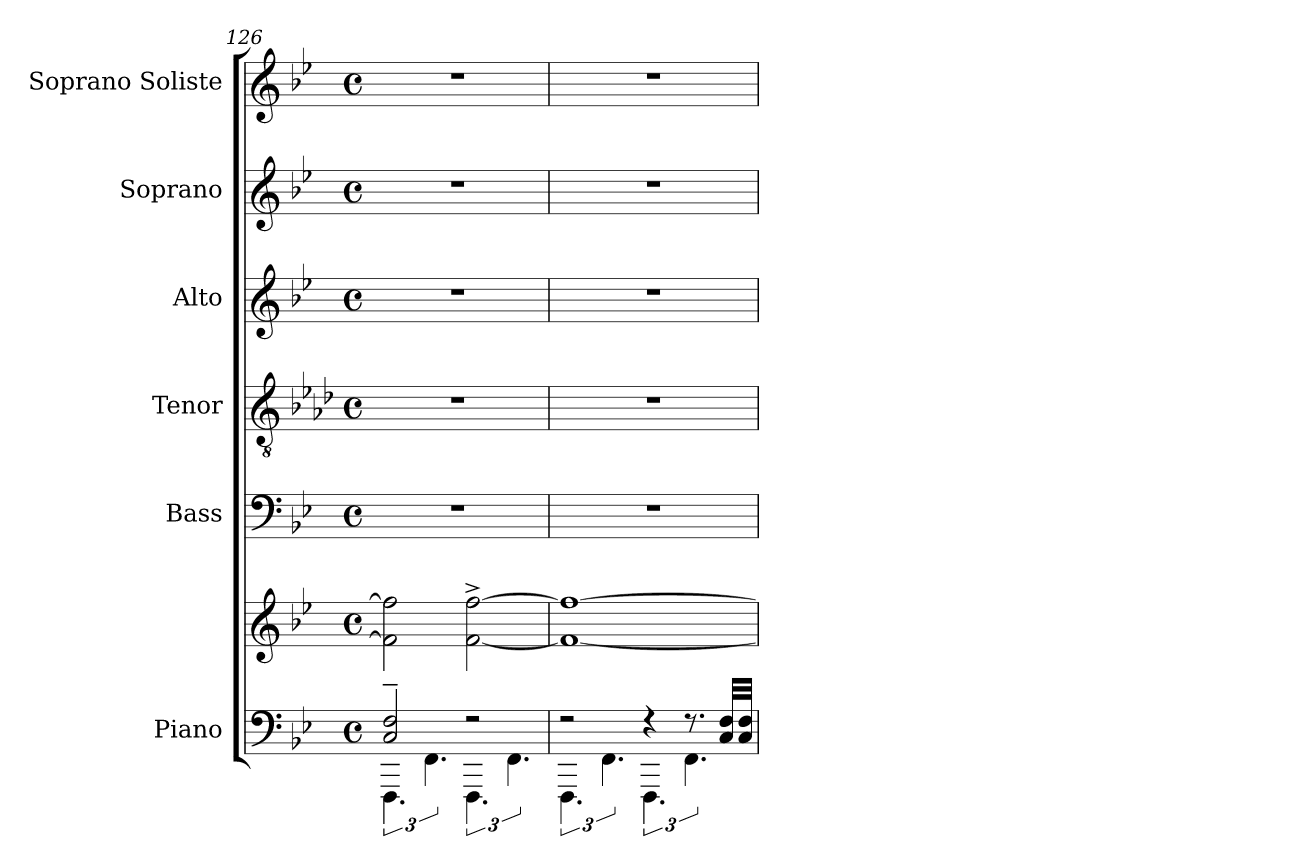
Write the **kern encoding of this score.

**kern	**kern	**kern	**kern	**kern	**kern	**kern
*part6	*part6	*part5	*part4	*part3	*part2	*part1
*staff7	*staff6	*staff5	*staff4	*staff3	*staff2	*staff1
*I"Piano	*	*I"Bass	*I"Tenor	*I"Alto	*I"Soprano	*I"Soprano Soliste
*I'Pno.	*	*I'B.	*I'T.	*I'A.	*I'S.	*
*clefF4	*clefG2	*clefF4	*clefGv2	*clefG2	*clefG2	*clefG2
*	*	*	*ITrd8c14	*	*	*
*k[b-e-]	*k[b-e-]	*k[b-e-]	*k[b-e-a-d-]	*k[b-e-]	*k[b-e-]	*k[b-e-]
*M4/4	*M4/4	*M4/4	*M4/4	*M4/4	*M4/4	*M4/4
*met(c)	*met(c)	*met(c)	*met(c)	*met(c)	*met(c)	*met(c)
=126	=126	=126	=126	=126	=126	=126
*^	*	*	*	*	*	*
2C/~ 2F/~	6.FFF\	2f\] 2ff\]	1r	1r	1r	1r	1r
.	6.FF\	.	.	.	.	.	.
2r	6.FFF\	[2f\^ [2ff\^	.	.	.	.	.
.	6.FF\	.	.	.	.	.	.
=127	=127	=127	=127	=127	=127	=127	=127
2r	6.FFF\	1f_ 1ff_	1r	1r	1r	1r	1r
.	6.FF\	.	.	.	.	.	.
4r	6.FFF\	.	.	.	.	.	.
8.r	6.FF\	.	.	.	.	.	.
32C/ 32F/LLL	.	.	.	.	.	.	.
32C/ 32F/JJJ	.	.	.	.	.	.	.
*v	*v	*	*	*	*	*	*
=	=	=	=	=	=	=
*-	*-	*-	*-	*-	*-	*-
